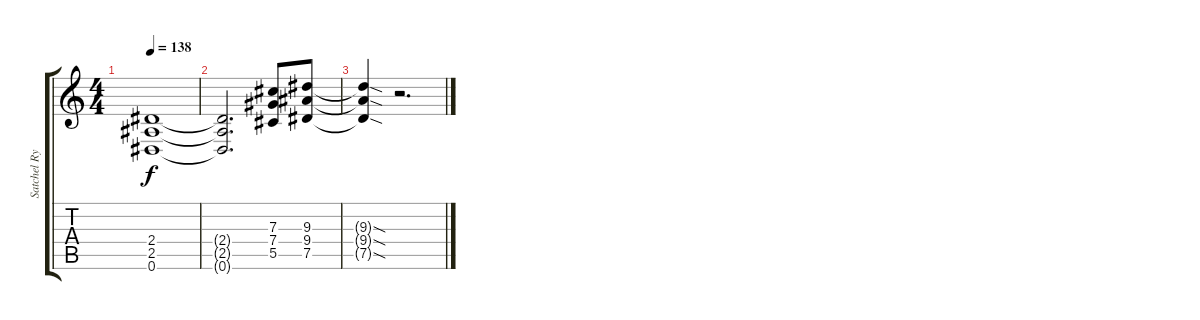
\track ("Satchel Rythym" "Satchel Ry") {instrument distortionguitar}
\staff {score tabs}
\tuning (Eb4 Bb3 Gb3 Db3 Ab2 Eb2) {hide}
\ts (4 4)
\tempo 138
\clef g2
\ks c
(2.4{t} 2.5{t} 0.6{t}).1{dy f} |
(2.4{t} 2.5{t} 0.6{t}).2{d} (7.3 7.4 5.5).8 (9.3 9.4 7.5).8 |
(9.3{sod t} 9.4{sod t} 7.5{sod t}).4 r.2{d}
